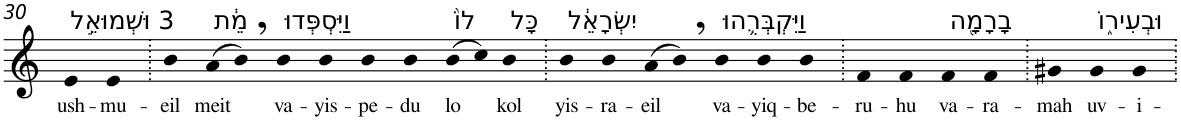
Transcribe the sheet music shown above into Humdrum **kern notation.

**kern	**text
*part1	*part1
*staff1	*staff1
*I"Piano	*
*I'Pno	*
!!LO:PB:g=z
*clefG2	*
*k[]	*
=30	=30
!LO:TX:a:t=3 וּשְׁמוּאֵ֣ל	!
!	!LO:LY:b
4e	ush-
!	!LO:LY:b
4e	-mu-
=31.	=31.
!	!LO:LY:b
4b	-eil
!LO:TX:a:t=מֵ֔ת	!
!	!LO:LY:b
(>8a	meit
8b,)	.
!LO:TX:a:t=וַיִּסְפְּדוּ	!
!	!LO:LY:b
4b	va-
!	!LO:LY:b
4b	-yis-
!	!LO:LY:b
4b	-pe-
!	!LO:LY:b
4b	-du
!LO:TX:a:t=לוֹ֙	!
!	!LO:LY:b
(>8b	lo
8cc)	.
!LO:TX:a:t=כָּל	!
!	!LO:LY:b
4b	kol
=32.	=32.
!LO:TX:a:t=יִשְׂרָאֵ֔ל	!
!	!LO:LY:b
4b	yis-
!	!LO:LY:b
4b	-ra-
!	!LO:LY:b
(>8a	-eil
8b,)	.
!LO:TX:a:t=וַיִּקְבְּרֻ֥הוּ	!
!	!LO:LY:b
4b	va-
!	!LO:LY:b
4b	-yiq-
!	!LO:LY:b
4b	-be-
=33.	=33.
!	!LO:LY:b
4f	-ru-
!	!LO:LY:b
4f	-hu
!LO:TX:a:t=בָרָמָ֖ה	!
!	!LO:LY:b
4f	va-
!	!LO:LY:b
4f	-ra-
=34.	=34.
!	!LO:LY:b
4g#X	-mah
!LO:TX:a:t=וּבְעִיר֑וֹ	!
!	!LO:LY:b
4g#	uv-
!	!LO:LY:b
4g#	-i-
=.	=.
*-	*-
